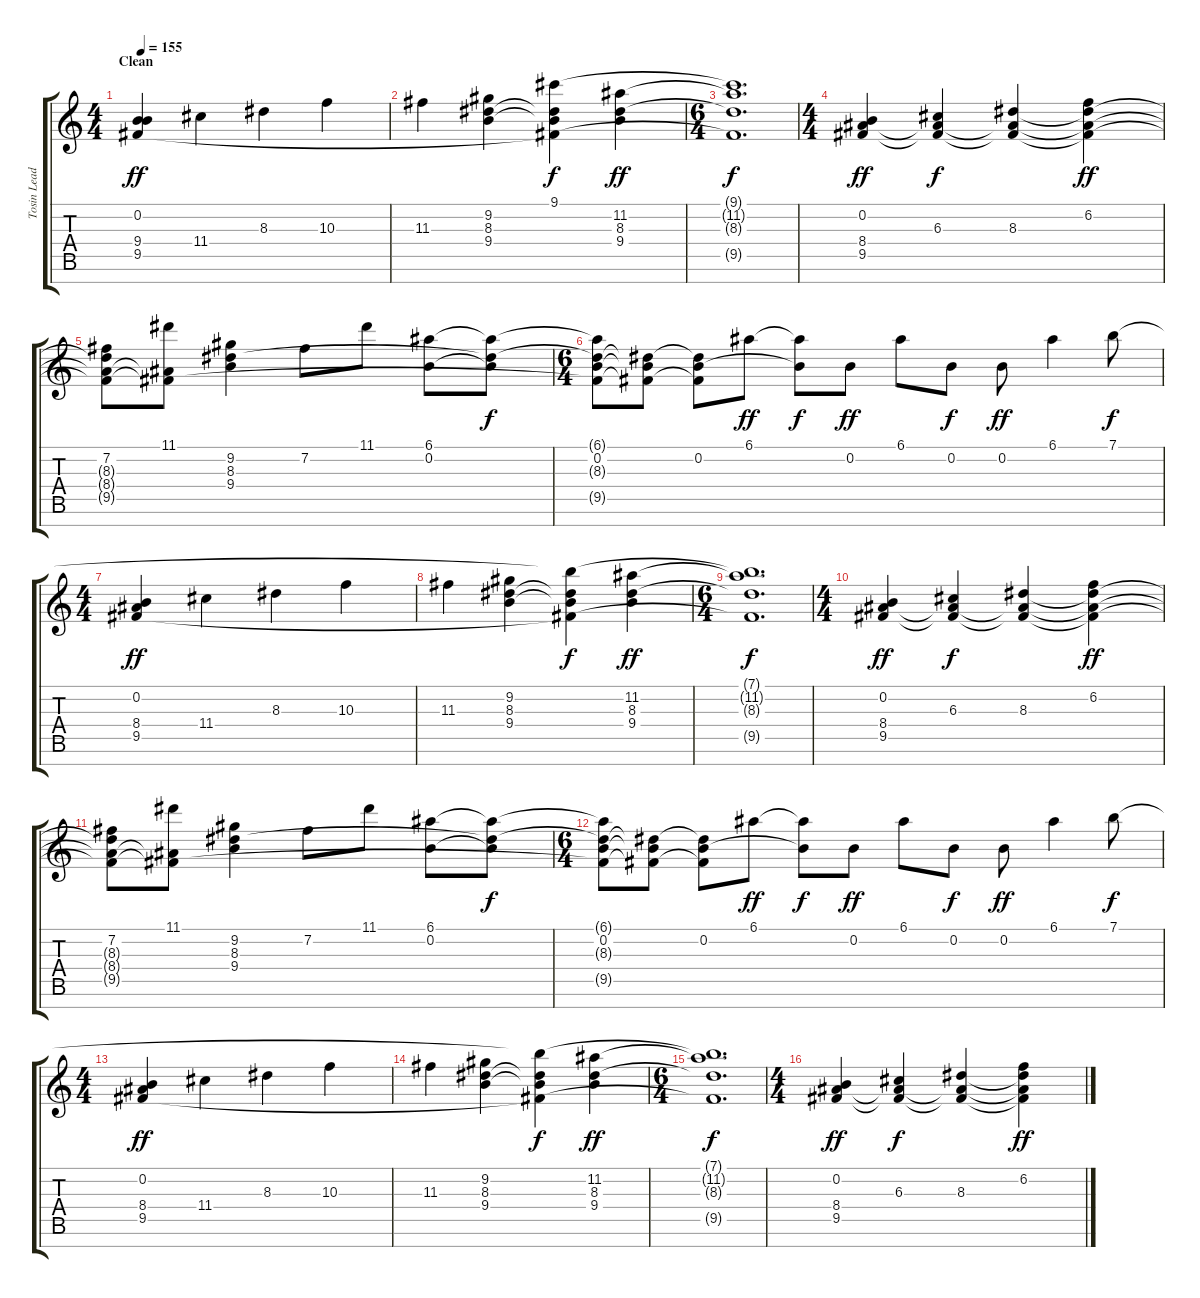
\track ("Tosin Lead Right" "Tosin Lead") {instrument overdrivenguitar}
\staff {score tabs}
\tuning (E4 B3 G3 D3 A2 D2 B1) {hide}
\ts (4 4)
\section ("" "Clean")
\tempo 155
\clef g2
\ks c
(0.2 9.4 9.5).4{dy ff instrument electricguitarjazz} 11.4.4 8.3.4 10.3.4 |
11.3.4 (9.2 8.3 9.4).4 (9.1{t} 8.3{t} 9.4{t} 9.5{t}).4{dy f} (11.2 8.3 9.4).4{dy ff} |
\ts (6 4)
(9.1{t} 11.2{t} 8.3{t} 9.5{t}).1{d dy f} |
\ts (4 4)
(0.2 8.4 9.5).4{dy ff instrument electricguitarjazz} (6.3 8.4{t} 9.5{t}).4{dy f} (8.3 8.4{t} 9.5{t}).4 (6.2 8.3{t} 8.4{t} 9.5{t}).4{dy ff} |
(7.2 8.3{t} 8.4{t} 9.5{t}).8 (11.1 8.4{t} 9.5{t}).8 (9.2 8.3 9.4).4 7.2.8 11.1.8 (6.1 0.2).8 (6.1{t} 0.2{t} 8.3{t}).8{dy f} |
\ts (6 4)
(6.1{t} 0.2 8.3{t} 9.5{t}).8 (0.2{t} 8.3{t} 9.5{t}).8 (0.2 8.3{t} 9.5{t}).8 6.1.8{dy ff} (6.1{t} 0.2{t}).8{dy f} 0.2.8{dy ff} 6.1.8 0.2.8{dy f} 0.2.8{dy ff} 6.1.4 7.1.8{dy f} |
\ts (4 4)
(0.2 8.4 9.5).4{dy ff instrument electricguitarjazz} 11.4.4 8.3.4 10.3.4 |
11.3.4 (9.2 8.3 9.4).4 (7.1{t} 8.3{t} 9.4{t} 9.5{t}).4{dy f} (11.2 8.3 9.4).4{dy ff} |
\ts (6 4)
(7.1{t} 11.2{t} 8.3{t} 9.5{t}).1{d dy f} |
\ts (4 4)
(0.2 8.4 9.5).4{dy ff instrument electricguitarjazz} (6.3 8.4{t} 9.5{t}).4{dy f} (8.3 8.4{t} 9.5{t}).4 (6.2 8.3{t} 8.4{t} 9.5{t}).4{dy ff} |
(7.2 8.3{t} 8.4{t} 9.5{t}).8 (11.1 8.4{t} 9.5{t}).8 (9.2 8.3 9.4).4 7.2.8 11.1.8 (6.1 0.2).8 (6.1{t} 0.2{t} 8.3{t}).8{dy f} |
\ts (6 4)
(6.1{t} 0.2 8.3{t} 9.5{t}).8 (0.2{t} 8.3{t} 9.5{t}).8 (0.2 8.3{t} 9.5{t}).8 6.1.8{dy ff} (6.1{t} 0.2{t}).8{dy f} 0.2.8{dy ff} 6.1.8 0.2.8{dy f} 0.2.8{dy ff} 6.1.4 7.1.8{dy f} |
\ts (4 4)
(0.2 8.4 9.5).4{dy ff instrument electricguitarjazz} 11.4.4 8.3.4 10.3.4 |
11.3.4 (9.2 8.3 9.4).4 (7.1{t} 8.3{t} 9.4{t} 9.5{t}).4{dy f} (11.2 8.3 9.4).4{dy ff} |
\ts (6 4)
(7.1{t} 11.2{t} 8.3{t} 9.5{t}).1{d dy f} |
\ts (4 4)
(0.2 8.4 9.5).4{dy ff instrument electricguitarjazz} (6.3 8.4{t} 9.5{t}).4{dy f} (8.3 8.4{t} 9.5{t}).4 (6.2 8.3{t} 8.4{t} 9.5{t}).4{dy ff}
